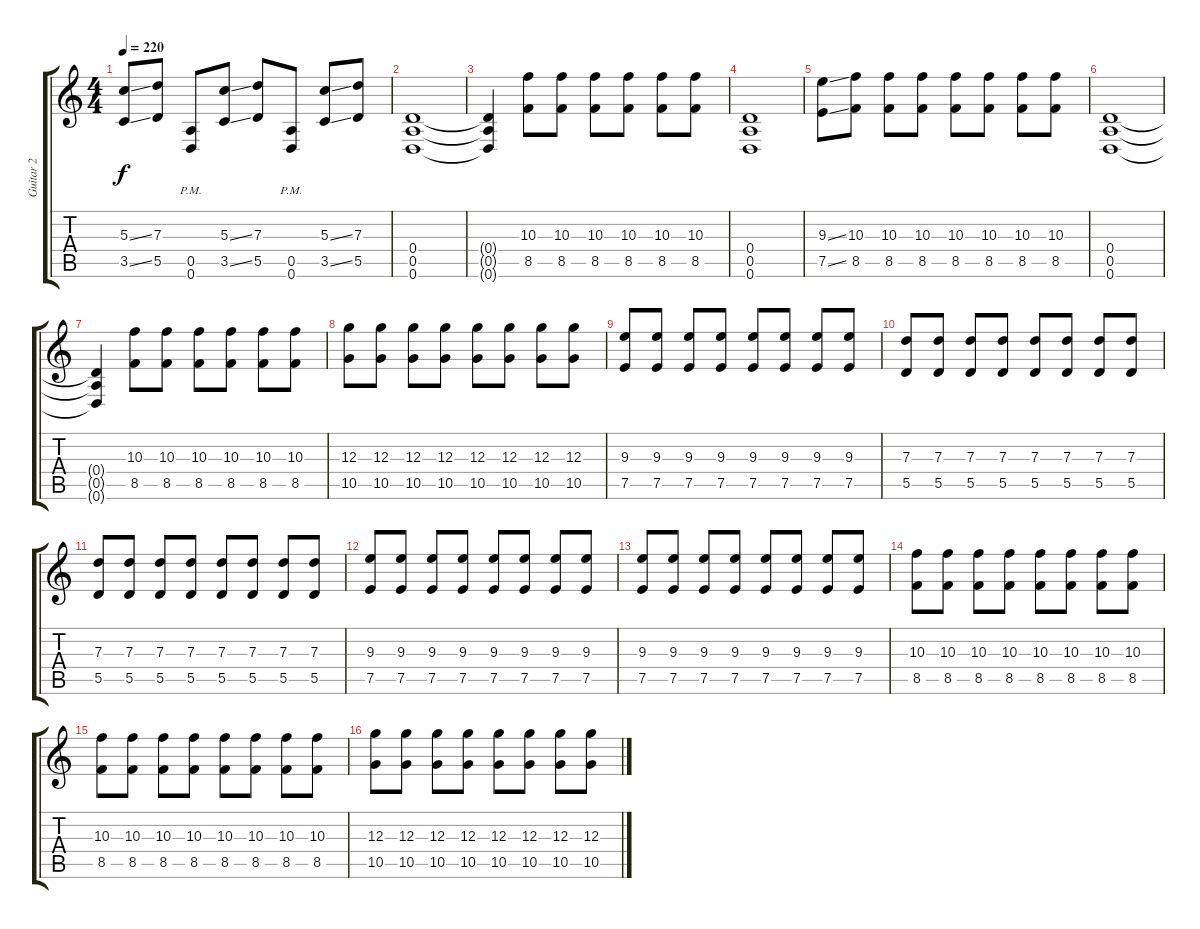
\track ("Guitar 2" "Guitar 2") {instrument distortionguitar}
\staff {score tabs}
\tuning (E4 B3 G3 D3 A2 D2) {hide}
\ts (4 4)
\tempo 220
\clef g2
\ks c
(5.3{ss} 3.5{ss}).8{dy f} (7.3 5.5).8 (0.5{pm} 0.6{pm}).8 (5.3{ss} 3.5{ss}).8 (7.3 5.5).8 (0.5{pm} 0.6{pm}).8 (5.3{ss} 3.5{ss}).8 (7.3 5.5).8 |
(0.4 0.5 0.6).1 |
(0.4{t} 0.5{t} 0.6{t}).4 (10.3 8.5).8 (10.3 8.5).8 (10.3 8.5).8 (10.3 8.5).8 (10.3 8.5).8 (10.3 8.5).8 |
(0.4 0.5 0.6).1 |
(9.3{ss} 7.5{ss}).8 (10.3 8.5).8 (10.3 8.5).8 (10.3 8.5).8 (10.3 8.5).8 (10.3 8.5).8 (10.3 8.5).8 (10.3 8.5).8 |
(0.4 0.5 0.6).1 |
(0.4{t} 0.5{t} 0.6{t}).4 (10.3 8.5).8 (10.3 8.5).8 (10.3 8.5).8 (10.3 8.5).8 (10.3 8.5).8 (10.3 8.5).8 |
(12.3 10.5).8 (12.3 10.5).8 (12.3 10.5).8 (12.3 10.5).8 (12.3 10.5).8 (12.3 10.5).8 (12.3 10.5).8 (12.3 10.5).8 |
(9.3 7.5).8 (9.3 7.5).8 (9.3 7.5).8 (9.3 7.5).8 (9.3 7.5).8 (9.3 7.5).8 (9.3 7.5).8 (9.3 7.5).8 |
(7.3 5.5).8 (7.3 5.5).8 (7.3 5.5).8 (7.3 5.5).8 (7.3 5.5).8 (7.3 5.5).8 (7.3 5.5).8 (7.3 5.5).8 |
(7.3 5.5).8 (7.3 5.5).8 (7.3 5.5).8 (7.3 5.5).8 (7.3 5.5).8 (7.3 5.5).8 (7.3 5.5).8 (7.3 5.5).8 |
(9.3 7.5).8 (9.3 7.5).8 (9.3 7.5).8 (9.3 7.5).8 (9.3 7.5).8 (9.3 7.5).8 (9.3 7.5).8 (9.3 7.5).8 |
(9.3 7.5).8 (9.3 7.5).8 (9.3 7.5).8 (9.3 7.5).8 (9.3 7.5).8 (9.3 7.5).8 (9.3 7.5).8 (9.3 7.5).8 |
(10.3 8.5).8 (10.3 8.5).8 (10.3 8.5).8 (10.3 8.5).8 (10.3 8.5).8 (10.3 8.5).8 (10.3 8.5).8 (10.3 8.5).8 |
(10.3 8.5).8 (10.3 8.5).8 (10.3 8.5).8 (10.3 8.5).8 (10.3 8.5).8 (10.3 8.5).8 (10.3 8.5).8 (10.3 8.5).8 |
(12.3 10.5).8 (12.3 10.5).8 (12.3 10.5).8 (12.3 10.5).8 (12.3 10.5).8 (12.3 10.5).8 (12.3 10.5).8 (12.3 10.5).8
